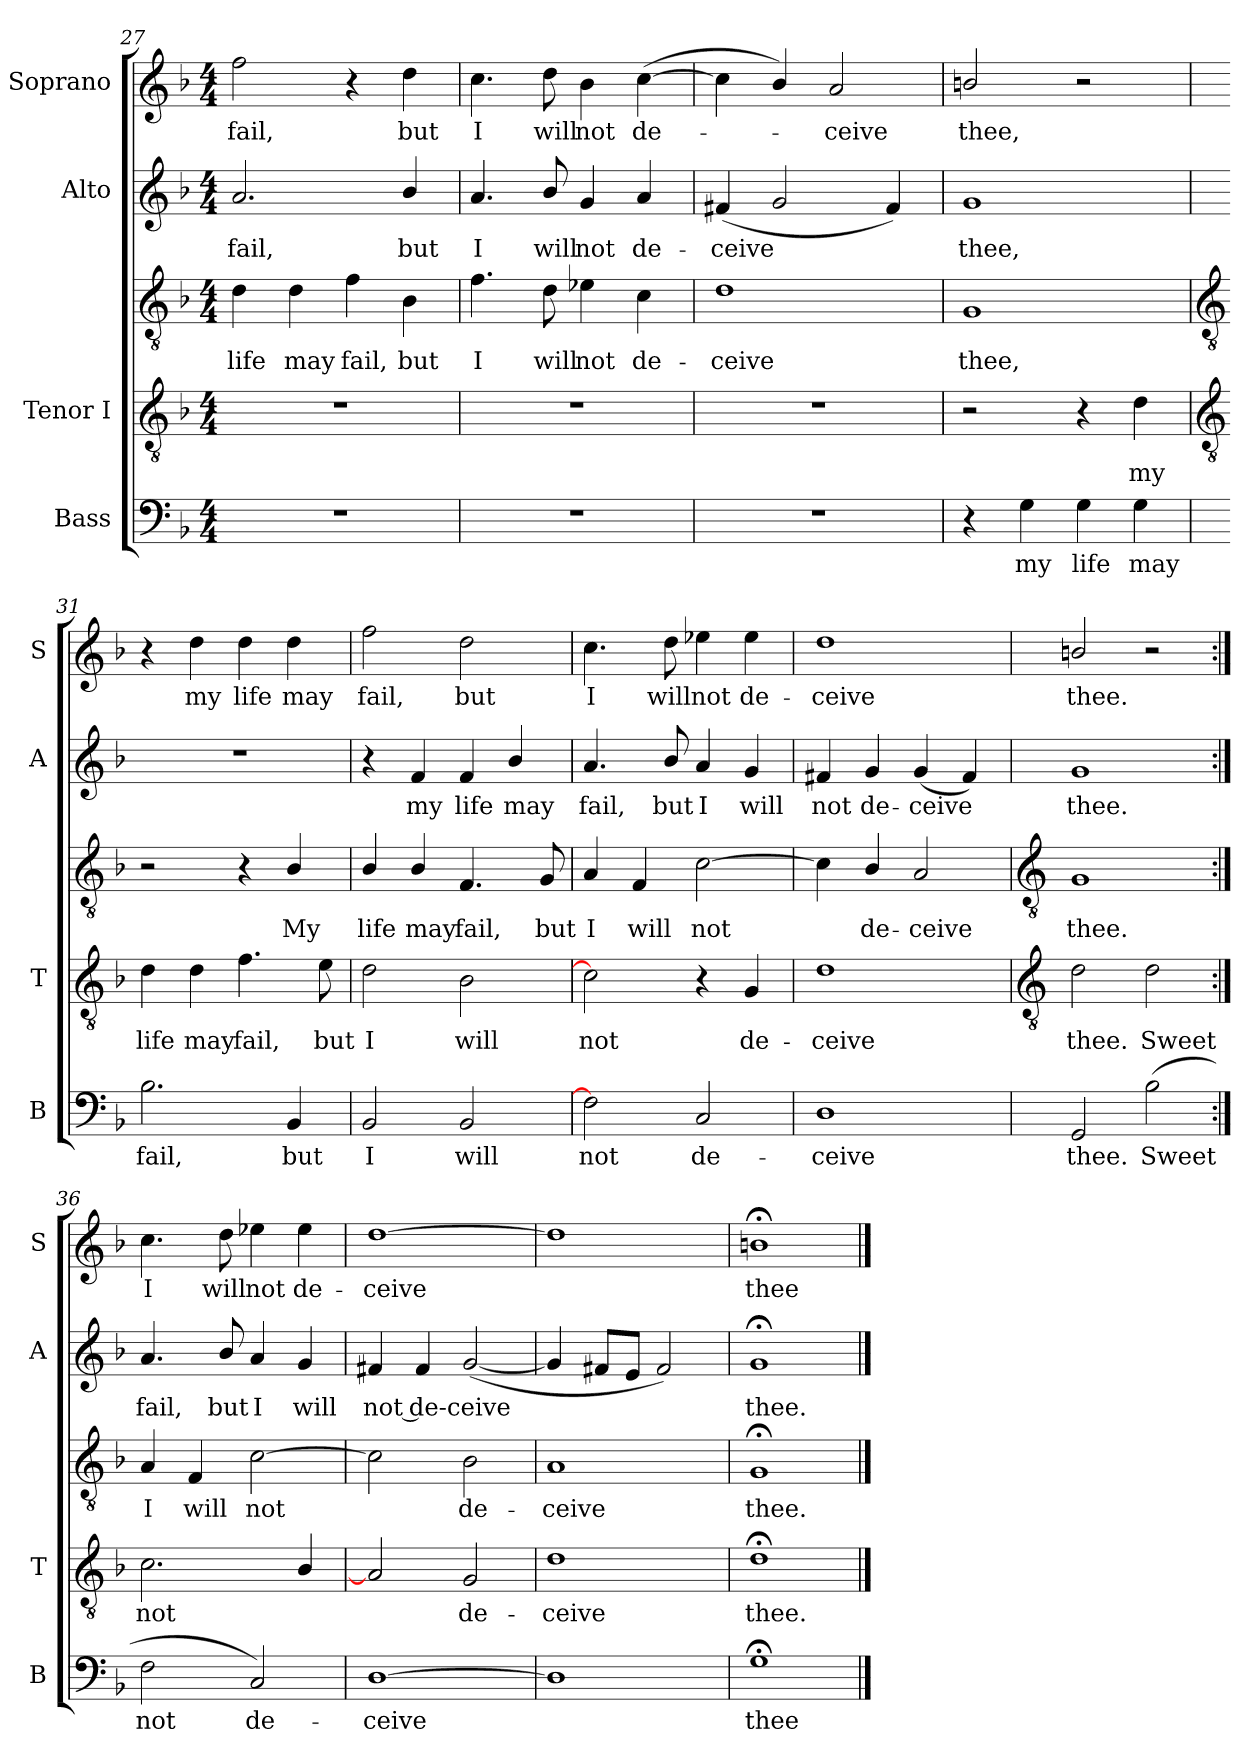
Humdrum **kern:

**kern	**text	**kern	**text	**kern	**text	**kern	**text	**kern	**text
*part4	*part4	*part3	*part3	*part3	*part3	*part2	*part2	*part1	*part1
*staff5	*staff5	*staff4	*staff4	*staff3	*staff3	*staff2	*staff2	*staff1	*staff1
*I"Bass	*	*I"Tenor I	*	*	*	*I"Alto	*	*I"Soprano	*
*I'B	*	*I'T	*	*	*	*I'A	*	*I'S	*
!!LO:LB:g=z
*clefF4	*	*clefGv2	*	*clefGv2	*	*clefG2	*	*clefG2	*
*k[b-]	*	*k[b-]	*	*k[b-]	*	*k[b-]	*	*k[b-]	*
*F:	*	*F:	*	*F:	*	*F:	*	*F:	*
*M4/4	*	*M4/4	*	*M4/4	*	*M4/4	*	*M4/4	*
=27	=27	=27	=27	=27	=27	=27	=27	=27	=27
!	!	!	!	!	!LO:LY:b	!	!LO:LY:b	!	!LO:LY:b
1r	.	1r	.	4d	life	2.a	fail,	2ff	fail,
!	!	!	!	!	!LO:LY:b	!	!	!	!
.	.	.	.	4d	may	.	.	.	.
!	!	!	!	!	!LO:LY:b	!	!	!	!
.	.	.	.	4f	fail,	.	.	4r	.
!	!	!	!	!	!LO:LY:b	!	!LO:LY:b	!	!LO:LY:b
.	.	.	.	4B-	but	4b-/	but	4dd	but
=28	=28	=28	=28	=28	=28	=28	=28	=28	=28
!	!	!	!	!	!LO:LY:b	!	!LO:LY:b	!	!LO:LY:b
1r	.	1r	.	4.f	I	4.a	I	4.cc	I
!	!	!	!	!	!LO:LY:b	!	!LO:LY:b	!	!LO:LY:b
.	.	.	.	8d	will	8b-/	will	8dd	will
!	!	!	!	!	!LO:LY:b	!	!LO:LY:b	!	!LO:LY:b
.	.	.	.	4e-X	not	4g	not	4b-	not
!	!	!	!	!	!LO:LY:b	!	!LO:LY:b	!	!LO:LY:b
.	.	.	.	4c	de-	4a	de-	(>[4cc	de-
=29	=29	=29	=29	=29	=29	=29	=29	=29	=29
!	!	!	!	!	!LO:LY:b	!	!LO:LY:b	!	!
1r	.	1r	.	1d	-ceive	(<4f#X	-ceive	4cc]	.
.	.	.	.	.	.	2g	.	4b-/)	.
!	!	!	!	!	!	!	!	!	!LO:LY:b
.	.	.	.	.	.	.	.	2a	ceive
.	.	.	.	.	.	4f#)	.	.	.
=30	=30	=30	=30	=30	=30	=30	=30	=30	=30
!	!	!	!	!	!LO:LY:b	!	!LO:LY:b	!	!LO:LY:b
4r	.	2r	.	1G	thee,	1g	thee,	2bn/	thee,
!	!LO:LY:b	!	!	!	!	!	!	!	!
4G	my	.	.	.	.	.	.	.	.
!	!LO:LY:b	!	!	!	!	!	!	!	!
4G	life	4r	.	.	.	.	.	2r	.
!	!LO:LY:b	!	!LO:LY:b	!	!	!	!	!	!
4G	may	4d	my	.	.	.	.	.	.
!!LO:LB:g=z
=31	=31	=31	=31	=31	=31	=31	=31	=31	=31
*	*	*clefGv2	*	*clefGv2	*	*	*	*	*
!	!LO:LY:b	!	!LO:LY:b	!	!	!	!	!	!
2.B-	fail,	4d	life	2r	.	1r	.	4r	.
!	!	!	!LO:LY:b	!	!	!	!	!	!LO:LY:b
.	.	4d	may	.	.	.	.	4dd	my
!	!	!	!LO:LY:b	!	!	!	!	!	!LO:LY:b
.	.	4.f	fail,	4r	.	.	.	4dd	life
!	!LO:LY:b	!	!	!	!LO:LY:b	!	!	!	!LO:LY:b
4BB-	but	.	.	4B-/	My	.	.	4dd	may
!	!	!	!LO:LY:b	!	!	!	!	!	!
.	.	8e	but	.	.	.	.	.	.
=32	=32	=32	=32	=32	=32	=32	=32	=32	=32
!	!LO:LY:b	!	!LO:LY:b	!	!LO:LY:b	!	!	!	!LO:LY:b
2BB-	I	2d	I	4B-/	life	4r	.	2ff	fail,
!	!	!	!	!	!LO:LY:b	!	!LO:LY:b	!	!
.	.	.	.	4B-/	may	4f	my	.	.
!	!LO:LY:b	!	!LO:LY:b	!	!LO:LY:b	!	!LO:LY:b	!	!LO:LY:b
2BB-	will	2B-	will	4.F	fail,	4f	life	2dd	but
!	!	!	!	!	!	!	!LO:LY:b	!	!
.	.	.	.	.	.	4b-/	may	.	.
!	!	!	!	!	!LO:LY:b	!	!	!	!
.	.	.	.	8G	but	.	.	.	.
=33	=33	=33	=33	=33	=33	=33	=33	=33	=33
!	!LO:LY:b	!	!LO:LY:b	!	!LO:LY:b	!	!LO:LY:b	!	!LO:LY:b
2F]	not	2c]	not	4A	I	4.a	fail,	4.cc	I
!	!	!	!	!	!LO:LY:b	!	!	!	!
.	.	.	.	4F	will	.	.	.	.
!	!	!	!	!	!	!	!LO:LY:b	!	!LO:LY:b
.	.	.	.	.	.	8b-/	but	8dd	will
!	!LO:LY:b	!	!	!	!LO:LY:b	!	!LO:LY:b	!	!LO:LY:b
2C	de-	4r	.	[2c	not	4a	I	4ee-X	not
!	!	!	!LO:LY:b	!	!	!	!LO:LY:b	!	!LO:LY:b
.	.	4G	de-	.	.	4g	will	4ee-	de-
=34	=34	=34	=34	=34	=34	=34	=34	=34	=34
!	!LO:LY:b	!	!LO:LY:b	!	!	!	!LO:LY:b	!	!LO:LY:b
1D	-ceive	1d	ceive	4c]	.	4f#X	not	1dd	-ceive
!	!	!	!	!	!LO:LY:b	!	!LO:LY:b	!	!
.	.	.	.	4B-/	-de-	4g	de-	.	.
!	!	!	!	!	!LO:LY:b	!	!LO:LY:b	!	!
.	.	.	.	2A	-ceive	(<4g	-ceive	.	.
.	.	.	.	.	.	4f#)	.	.	.
!!LO:LB:g=z
=35	=35	=35	=35	=35	=35	=35	=35	=35	=35
*	*	*clefGv2	*	*clefGv2	*	*	*	*	*
!	!LO:LY:b	!	!LO:LY:b	!	!LO:LY:b	!	!LO:LY:b	!	!LO:LY:b
2GG	thee.	2d	thee.	1G	thee.	1g	thee.	2bn/	thee.
!	!LO:LY:b	!	!LO:LY:b	!	!	!	!	!	!
(>2B-	Sweet	2d	Sweet	.	.	.	.	2r	.
=36:|!	=36:|!	=36:|!	=36:|!	=36:|!	=36:|!	=36:|!	=36:|!	=36:|!	=36:|!
!	!LO:LY:b	!	!LO:LY:b	!	!LO:LY:b	!	!LO:LY:b	!	!LO:LY:b
2F	not	2.c	not	4A	I	4.a	fail,	4.cc	I
!	!	!	!	!	!LO:LY:b	!	!	!	!
.	.	.	.	4F	will	.	.	.	.
!	!	!	!	!	!	!	!LO:LY:b	!	!LO:LY:b
.	.	.	.	.	.	8b-/	but	8dd	will
!	!LO:LY:b	!	!	!	!LO:LY:b	!	!LO:LY:b	!	!LO:LY:b
2C)	de-	.	.	[2c	not	4a	I	4ee-X	not
!	!	!	!	!	!	!	!LO:LY:b	!	!LO:LY:b
.	.	4B-/	.	.	.	4g	will	4ee-	de-
=37	=37	=37	=37	=37	=37	=37	=37	=37	=37
!	!LO:LY:b	!	!	!	!	!	!LO:LY:b	!	!LO:LY:b
[1D	-ceive	2A]	.	2c]	.	4f#X	not de-ceive	[1dd	-ceive
.	.	.	.	.	.	4f#	.	.	.
!	!	!	!LO:LY:b	!	!LO:LY:b	!	!	!	!
.	.	2G	-de-	2B-	de-	(<[2g	.	.	.
=38	=38	=38	=38	=38	=38	=38	=38	=38	=38
!	!	!	!LO:LY:b	!	!LO:LY:b	!	!	!	!
1D]	.	1d	ceive	1A	-ceive	4g]	.	1dd]	.
.	.	.	.	.	.	8f#XL	.	.	.
.	.	.	.	.	.	8eJ	.	.	.
.	.	.	.	.	.	2f#)	.	.	.
=39	=39	=39	=39	=39	=39	=39	=39	=39	=39
!	!LO:LY:b	!	!LO:LY:b	!	!LO:LY:b	!	!LO:LY:b	!	!LO:LY:b
1G;<	thee	1d;<	thee.	1G;<	thee.	1g;<	thee.	1bn;<	thee
==	==	==	==	==	==	==	==	==	==
*-	*-	*-	*-	*-	*-	*-	*-	*-	*-
